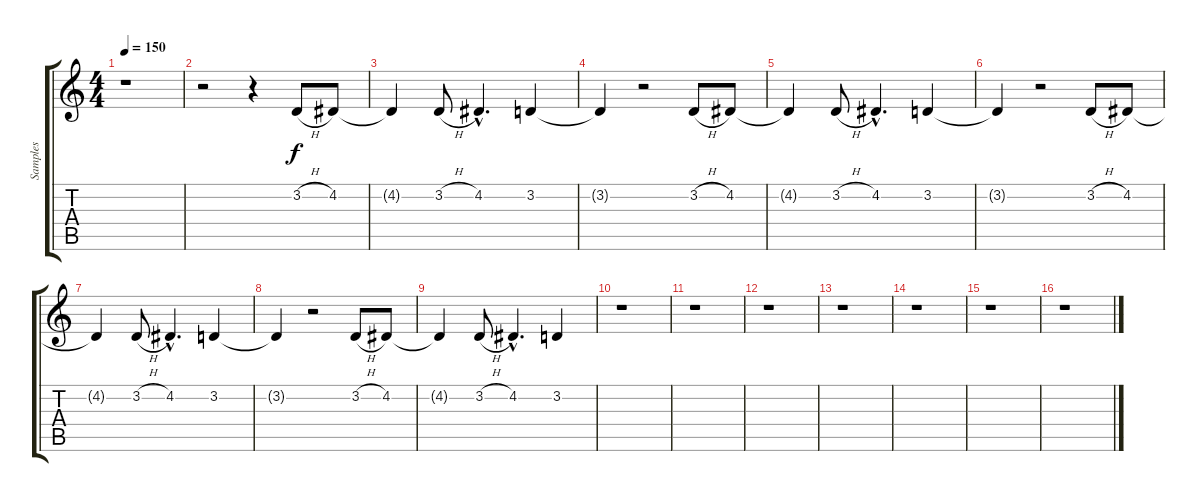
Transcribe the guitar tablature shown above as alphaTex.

\track ("Samples" "Samples") {instrument synthbrass2}
\staff {score tabs}
\tuning (E4 B3 G3 D3 A2 D2) {hide}
\ts (4 4)
\tempo 150
\clef g2
\ks c
r.1{dy f} |
r.2{volume 13 instrument lead6voice} r.4 3.2{h}.8 4.2.8 |
4.2{t}.4 3.2{h}.8 4.2{hac}.4{d} 3.2.4 |
3.2{t}.4 r.2 3.2{h}.8 4.2.8 |
4.2{t}.4 3.2{h}.8 4.2{hac}.4{d} 3.2.4 |
3.2{t}.4 r.2 3.2{h}.8 4.2.8 |
4.2{t}.4 3.2{h}.8 4.2{hac}.4{d} 3.2.4 |
3.2{t}.4 r.2 3.2{h}.8 4.2.8 |
4.2{t}.4 3.2{h}.8 4.2{hac}.4{d} 3.2.4 |
\section ("" "")
r.1 |
r.1 |
r.1 |
r.1 |
r.1 |
r.1 |
r.1
